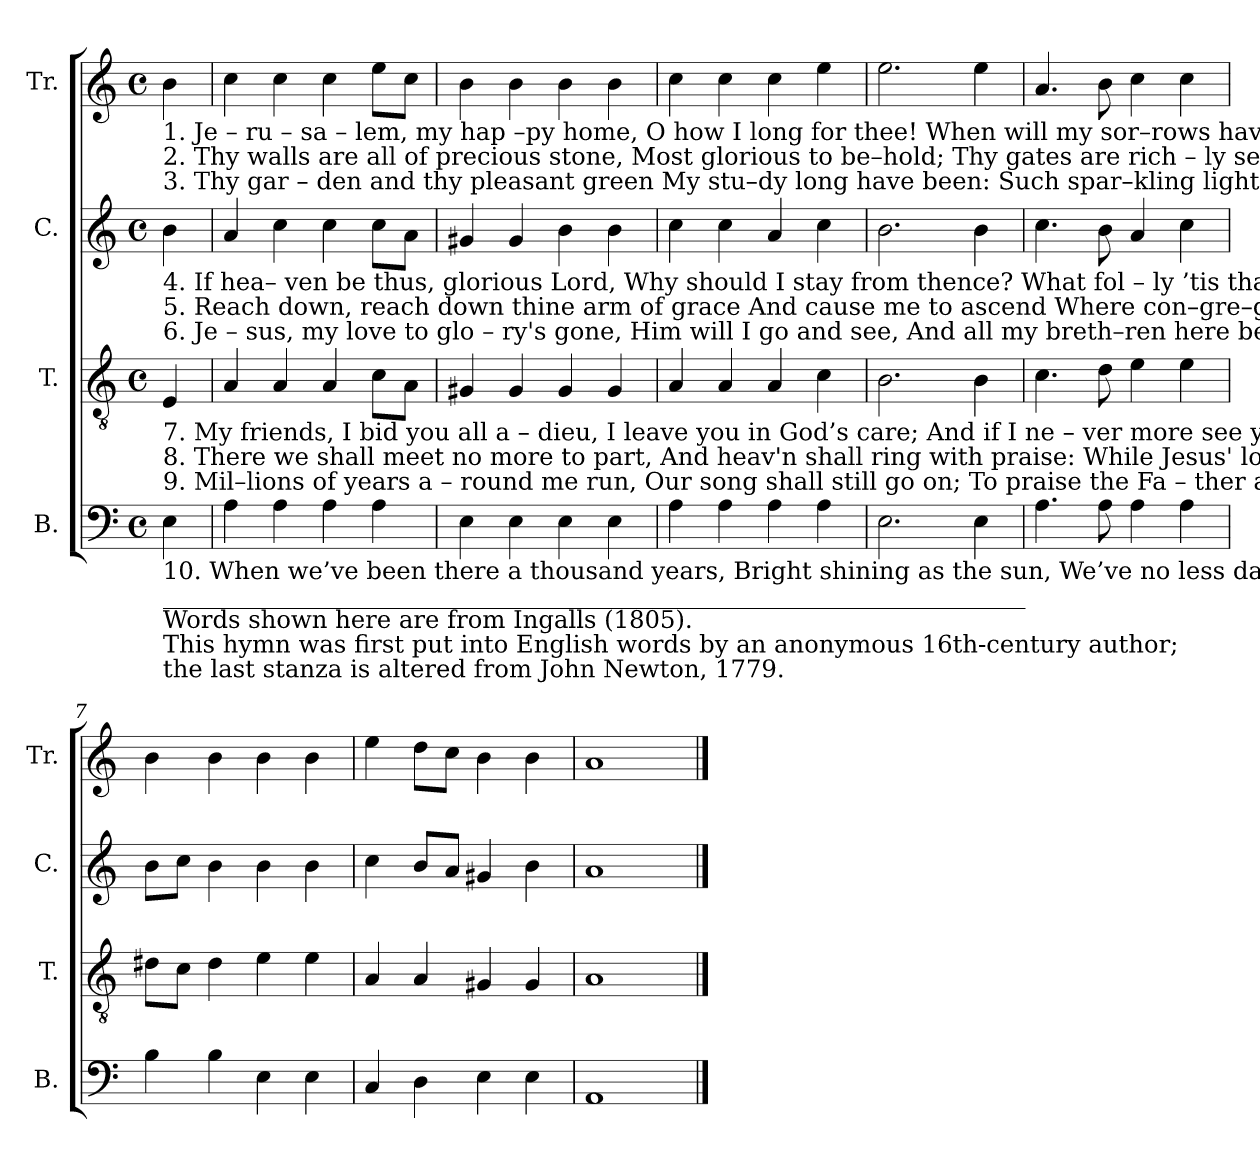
**kern	**kern	**kern	**kern
*part4	*part3	*part2	*part1
*staff4	*staff3	*staff2	*staff1
*I"B.	*I"T.	*I"C.	*I"Tr.
*I'B.	*I'T.	*I'C.	*I'Tr.
*clefF4	*clefGv2	*clefG2	*clefG2
*k[]	*k[]	*k[]	*k[]
*M4/4	*M4/4	*M4/4	*M4/4
*met(c)	*met(c)	*met(c)	*met(c)
*MM140	*MM140	*MM140	*MM140
=1	=1	=1	=1
!	!	!	!LO:TX:b:t=1. Je  –  ru  –  sa  – lem,  my     hap –py home,  O    how  I   long   for   thee!       When  will  my  sor–rows   have  an   end?   My    joys,  when  shall  I     see?
!	!	!	!LO:TX:b:t=2. Thy  walls  are  all     of      precious  stone,  Most  glorious  to  be–hold;       Thy     gates  are  rich – ly  set  with  pearl;  Thy streets are paved with gold.
!	!	!	!LO:TX:b:t=3. Thy  gar – den  and  thy    pleasant  green  My  stu–dy long have been&colon;     Such  spar–kling  light,  by  human  sight    Has    ne  –  ver   yet     been  seen.
!	!	!LO:TX:b:t=4.  If      hea– ven   be    thus,  glorious Lord,  Why should I stay from thence?  What  fol  –  ly ’tis    that   I  should dread  To       die   and   go   from    hence?	!
!	!	!LO:TX:b:t=5. Reach down, reach down thine arm of grace  And  cause  me  to  ascend    Where con–gre–ga–tions ne’er break up,  And  sab baths  ne –ver      end.	!
!	!	!LO:TX:b:t=6. Je  –  sus,   my   love    to    glo – ry's   gone, Him  will   I     go     and    see,         And    all   my  breth–ren   here  be –  low   Will  soon  come  af –  ter    me.	!
!	!LO:TX:b:t=7. My  friends,  I   bid  you      all   a – dieu,    I     leave  you  in  God’s  care;     And      if        I    ne –  ver    more  see   you,    Go         on,  I’ll   meet   you    there.	!	!
!	!LO:TX:b:t=8. There  we  shall  meet  no more to part,  And heav'n shall ring with praise&colon;  While  Jesus'  love  in  eve – ry  heart    Shall  tune  the  song  free   grace.	!	!
!	!LO:TX:b:t=9. Mil–lions  of  years  a  – round  me  run,  Our  song  shall  still  go   on;        To  praise  the  Fa – ther   and   the   Son,   And     Spi – rit,  three   in      one.	!	!
!LO:TX:b:t=10. When we’ve been there a thousand years,  Bright shining as the sun,   We’ve  no  less  days  to  sing  God’s praise  Than  when  we  first   be  – gun.	!	!	!
!LO:TX:b:t=_______________________________________________________________________	!	!	!
!LO:TX:b:t=Words shown here are from Ingalls (1805).	!	!	!
!LO:TX:b:t=This hymn was first put into English words by an anonymous 16th-century author;	!	!	!
!LO:TX:b:t=the last stanza is altered from John Newton, 1779.	!	!	!
4E!\	4E!/	4b!\	4b!\
=2	=2	=2	=2
4A!\	4A!/	4a!/	4cc!\
4A!\	4A!/	4cc!\	4cc!\
4A!\	4A!/	4cc!\	4cc!\
4A!\	8c!\L	8cc!\L	8ee!\L
.	8A!\J	8a!\J	8cc!\J
=3	=3	=3	=3
4E!\	4G#X!/	4g#X!/	4b!\
4E!\	4G#!/	4g#!/	4b!\
4E!\	4G#!/	4b!\	4b!\
4E!\	4G#!/	4b!\	4b!\
=4	=4	=4	=4
4A!\	4A!/	4cc!\	4cc!\
4A!\	4A!/	4cc!\	4cc!\
4A!\	4A!/	4a!/	4cc!\
4A!\	4c!\	4cc!\	4ee!\
=5	=5	=5	=5
2.E!\	2.B!\	2.b!\	2.ee!\
4E!\	4B!\	4b!\	4ee!\
=6	=6	=6	=6
4.A!\	4.c!\	4.cc!\	4.a!/
8A!\	8d!\	8b!\	8b!\
4A!\	4e!\	4a!/	4cc!\
4A!\	4e!\	4cc!\	4cc!\
=7	=7	=7	=7
4B!\	8d#X!\L	8b!\L	4b!\
.	8c!\J	8cc!\J	.
4B!\	4d#!\	4b!\	4b!\
4E!\	4e!\	4b!\	4b!\
4E!\	4e!\	4b!\	4b!\
=8	=8	=8	=8
4C!/	4A!/	4cc!\	4ee!\
4D!\	4A!/	8b!/L	8dd!\L
.	.	8a!/J	8cc!\J
4E!\	4G#X!/	4g#X!/	4b!\
4E!\	4G#!/	4b!\	4b!\
=9	=9	=9	=9
1AA!	1A!	1a!	1a!
==	==	==	==
*-	*-	*-	*-
